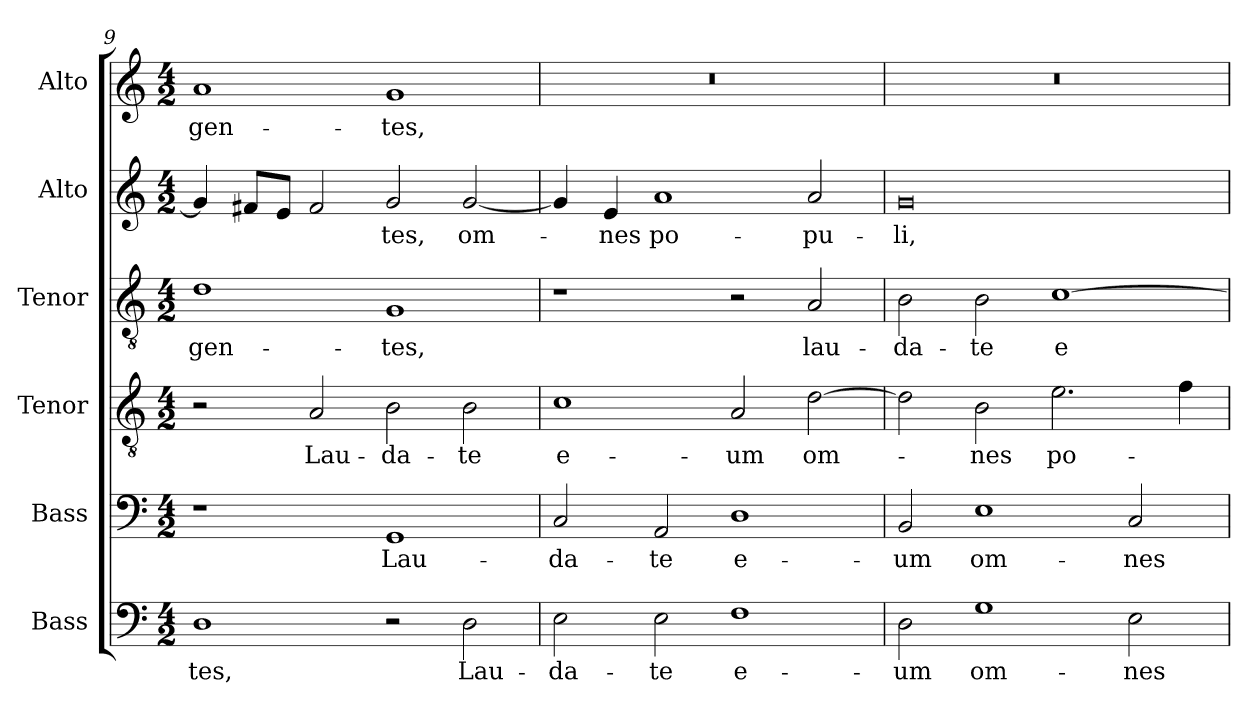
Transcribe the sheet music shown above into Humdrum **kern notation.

**kern	**text	**kern	**text	**kern	**text	**kern	**text	**kern	**text	**kern	**text
*part6	*part6	*part5	*part5	*part4	*part4	*part3	*part3	*part2	*part2	*part1	*part1
*staff6	*staff6	*staff5	*staff5	*staff4	*staff4	*staff3	*staff3	*staff2	*staff2	*staff1	*staff1
*I"Bass	*	*I"Bass	*	*I"Tenor	*	*I"Tenor	*	*I"Alto	*	*I"Alto	*
*I'B.	*	*I'B.	*	*I'T.	*	*I'T.	*	*I'A.	*	*I'A.	*
!!LO:PB:g=z
*clefF4	*	*clefF4	*	*clefGv2	*	*clefGv2	*	*clefG2	*	*clefG2	*
*	*	*	*	*ITrd7c12	*	*ITrd7c12	*	*	*	*	*
*k[]	*	*k[]	*	*k[]	*	*k[]	*	*k[]	*	*k[]	*
*C:	*	*C:	*	*C:	*	*C:	*	*C:	*	*C:	*
*M4/2	*	*M4/2	*	*M4/2	*	*M4/2	*	*M4/2	*	*M4/2	*
=9	=9	=9	=9	=9	=9	=9	=9	=9	=9	=9	=9
!	!LO:LY:b:color=#000000	!	!	!	!	!	!	!	!	!	!
!	!	!	!	!	!	!	!LO:LY:b:color=#000000	!	!	!	!
!	!	!	!	!	!	!	!	!	!	!	!LO:LY:b:color=#000000
1Di	-tes,	1r	.	2r	.	1Di	gen-	4gi/]	.	1ai	gen-
.	.	.	.	.	.	.	.	8f#Xi/L	.	.	.
.	.	.	.	.	.	.	.	8ei/J	.	.	.
!	!	!	!	!	!LO:LY:b:color=#000000	!	!	!	!	!	!
.	.	.	.	2AAi/	Lau-	.	.	2f#i/	.	.	.
!	!	!	!LO:LY:b:color=#000000	!	!	!	!	!	!	!	!
!	!	!	!	!	!LO:LY:b:color=#000000	!	!	!	!	!	!
!	!	!	!	!	!	!	!LO:LY:b:color=#000000	!	!	!	!
!	!	!	!	!	!	!	!	!	!LO:LY:b:color=#000000	!	!
!	!	!	!	!	!	!	!	!	!	!	!LO:LY:b:color=#000000
2r	.	1GGi	Lau-	2BBi\	-da-	1GGi	-tes,	2gi/	-tes,	1gi	-tes,
!	!LO:LY:b:color=#000000	!	!	!	!	!	!	!	!	!	!
!	!	!	!	!	!LO:LY:b:color=#000000	!	!	!	!	!	!
!	!	!	!	!	!	!	!	!	!LO:LY:b:color=#000000	!	!
2Di\	Lau-	.	.	2BBi\	-te	.	.	[2gi/	om-	.	.
=10	=10	=10	=10	=10	=10	=10	=10	=10	=10	=10	=10
!	!LO:LY:b:color=#000000	!	!	!	!	!	!	!	!	!	!
!	!	!	!LO:LY:b:color=#000000	!	!	!	!	!	!	!	!
!	!	!	!	!	!LO:LY:b:color=#000000	!	!	!	!	!LO:N:vis=1	!
2Ei\	-da-	2Ci/	-da-	1Ci	e-	1r	.	4gi/]	.	0r	.
!	!	!	!	!	!	!	!	!	!LO:LY:b:color=#000000	!	!
.	.	.	.	.	.	.	.	4ei/	-nes	.	.
!	!LO:LY:b:color=#000000	!	!	!	!	!	!	!	!	!	!
!	!	!	!LO:LY:b:color=#000000	!	!	!	!	!	!	!	!
!	!	!	!	!	!	!	!	!	!LO:LY:b:color=#000000	!	!
2Ei\	-te	2AAi/	-te	.	.	.	.	1ai	po-	.	.
!	!LO:LY:b:color=#000000	!	!	!	!	!	!	!	!	!	!
!	!	!	!LO:LY:b:color=#000000	!	!	!	!	!	!	!	!
!	!	!	!	!	!LO:LY:b:color=#000000	!	!	!	!	!	!
1Fi	e-	1Di	e-	2AAi/	-um	2r	.	.	.	.	.
!	!	!	!	!	!LO:LY:b:color=#000000	!	!	!	!	!	!
!	!	!	!	!	!	!	!LO:LY:b:color=#000000	!	!	!	!
!	!	!	!	!	!	!	!	!	!LO:LY:b:color=#000000	!	!
.	.	.	.	[2Di\	om-	2AAi/	lau-	2ai/	-pu-	.	.
=11	=11	=11	=11	=11	=11	=11	=11	=11	=11	=11	=11
!	!LO:LY:b:color=#000000	!	!	!	!	!	!	!	!	!	!
!	!	!	!LO:LY:b:color=#000000	!	!	!	!	!	!	!	!
!	!	!	!	!	!	!	!LO:LY:b:color=#000000	!	!	!	!
!	!	!	!	!	!	!	!	!	!LO:LY:b:color=#000000	!LO:N:vis=1	!
2Di\	-um	2BBi/	-um	2Di\]	.	2BBi\	-da-	0gi	-li,	0r	.
!	!LO:LY:b:color=#000000	!	!	!	!	!	!	!	!	!	!
!	!	!	!LO:LY:b:color=#000000	!	!	!	!	!	!	!	!
!	!	!	!	!	!LO:LY:b:color=#000000	!	!	!	!	!	!
!	!	!	!	!	!	!	!LO:LY:b:color=#000000	!	!	!	!
1Gi	om-	1Ei	om-	2BBi\	-nes	2BBi\	-te	.	.	.	.
!	!	!	!	!	!LO:LY:b:color=#000000	!	!	!	!	!	!
!	!	!	!	!	!	!	!LO:LY:b:color=#000000	!	!	!	!
.	.	.	.	2.Ei\	po-	[1Ci	e-	.	.	.	.
!	!LO:LY:b:color=#000000	!	!	!	!	!	!	!	!	!	!
!	!	!	!LO:LY:b:color=#000000	!	!	!	!	!	!	!	!
2Ei\	-nes	2Ci/	-nes	.	.	.	.	.	.	.	.
.	.	.	.	4Fi\	.	.	.	.	.	.	.
=	=	=	=	=	=	=	=	=	=	=	=
*-	*-	*-	*-	*-	*-	*-	*-	*-	*-	*-	*-
